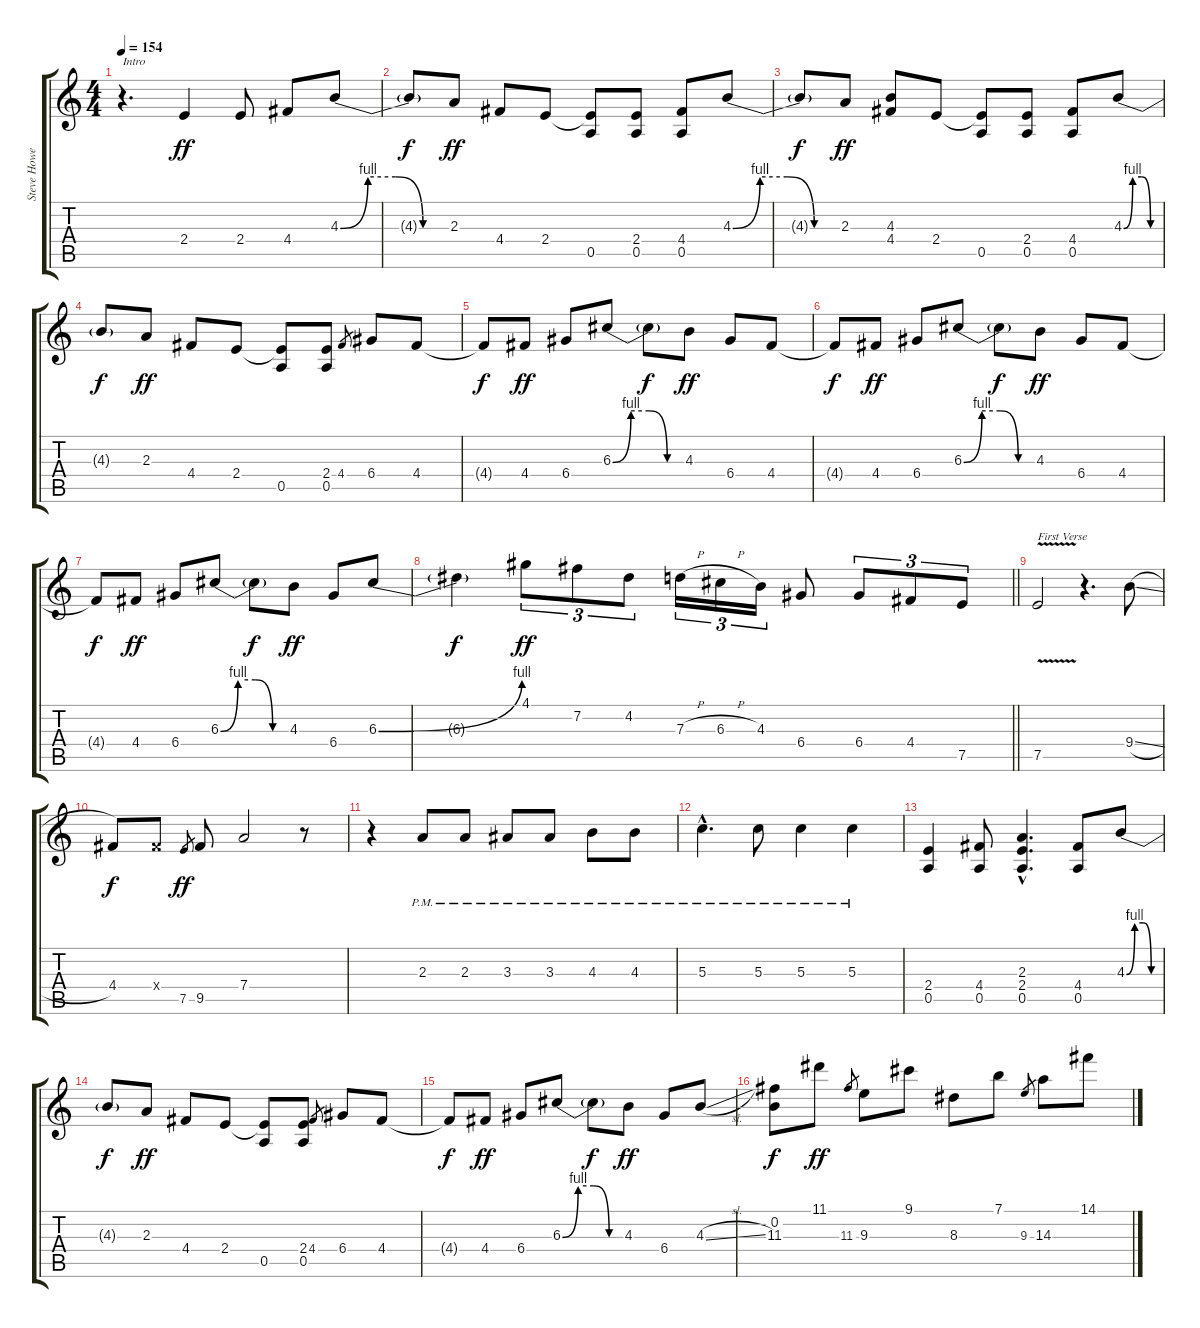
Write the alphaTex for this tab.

\track ("Steve Howe 1" "Steve Howe") {instrument overdrivenguitar}
\staff {score tabs}
\tuning (E4 B3 G3 D3 A2 E2) {hide}
\ts (4 4)
\tempo 154
\clef g2
\ks c
r.4{d txt "Intro" dy ff instrument overdrivenguitar} 2.4.4 2.4.8 4.4.8 4.3{be (custom 0 0 15 4 30 4 45 0 60 0)}.8 |
4.3{t}.8{dy f} 2.3.8{dy ff} 4.4.8 2.4.8 (2.4{t} 0.5).8 (2.4 0.5).8 (4.4 0.5).8 4.3{be (custom 0 0 15 4 30 4 45 0 60 0)}.8 |
4.3{t}.8{dy f} 2.3.8{dy ff} (4.3 4.4).8 2.4.8 (2.4{t} 0.5).8 (2.4 0.5).8 (4.4 0.5).8 4.3{be (custom 0 0 15 4 30 4 45 0 60 0)}.8 |
4.3{t}.8{dy f} 2.3.8{dy ff} 4.4.8 2.4.8 (2.4{t} 0.5).8 (2.4 0.5).8 4.4.8{gr} 6.4.8 4.4.8 |
4.4{t}.8{dy f} 4.4.8{dy ff} 6.4.8 6.3{be (custom 0 0 15 4 30 4 45 0 60 0)}.8 6.3{t}.8{dy f} 4.3.8{dy ff} 6.4.8 4.4.8 |
4.4{t}.8{dy f} 4.4.8{dy ff} 6.4.8 6.3{be (custom 0 0 15 4 30 4 45 0 60 0)}.8 6.3{t}.8{dy f} 4.3.8{dy ff} 6.4.8 4.4.8 |
4.4{t}.8{dy f} 4.4.8{dy ff} 6.4.8 6.3{be (custom 0 0 15 4 30 4 45 0 60 0)}.8 6.3{t}.8{dy f} 4.3.8{dy ff} 6.4.8 6.3{be (bend 0 0 60 4)}.8 |
\barLineRight lightlight
6.3{t}.4{dy f} 4.1.8{tu (3 2) dy ff} 7.2.8{tu (3 2)} 4.2.8{tu (3 2)} 7.3{h}.16{tu (3 2)} 6.3{h}.16{tu (3 2)} 4.3.16{tu (3 2)} 6.4.8 6.4.8{tu (3 2)} 4.4.8{tu (3 2)} 7.5.8{tu (3 2)} |
7.5{v}.2{txt "First Verse"} r.4{d} 9.4{sl}.8 |
4.4.8{dy f} 4.4{x}.8 7.5.8{gr dy ff} 9.5.8 7.4.2 r.8 |
r.4 2.3{pm}.8 2.3{pm}.8 3.3{pm}.8 3.3{pm}.8 4.3{pm}.8 4.3{pm}.8 |
5.3{hac pm}.4{d} 5.3{pm}.8 5.3{pm}.4 5.3{pm}.4 |
(2.4 0.5).4 (4.4 0.5).8 (2.3{hac} 2.4{hac} 0.5{hac}).4{d} (4.4 0.5).8 4.3{be (custom 0 0 15 4 30 4 45 0 60 0)}.8 |
4.3{t}.8{dy f} 2.3.8{dy ff} 4.4.8 2.4.8 (2.4{t} 0.5).8 (2.4 0.5).8 4.4.8{gr} 6.4.8 4.4.8 |
4.4{t}.8{dy f} 4.4.8{dy ff} 6.4.8 6.3{be (custom 0 0 15 4 30 4 45 0 60 0)}.8 6.3{t}.8{dy f} 4.3.8{dy ff} 6.4.8 4.3{sl}.8 |
(0.2 11.3).8{dy f} 11.1.8{dy ff} 11.3.8{gr} 9.3.8 9.1.8 8.3.8 7.1.8 9.3.8{gr} 14.3.8 14.1.8
